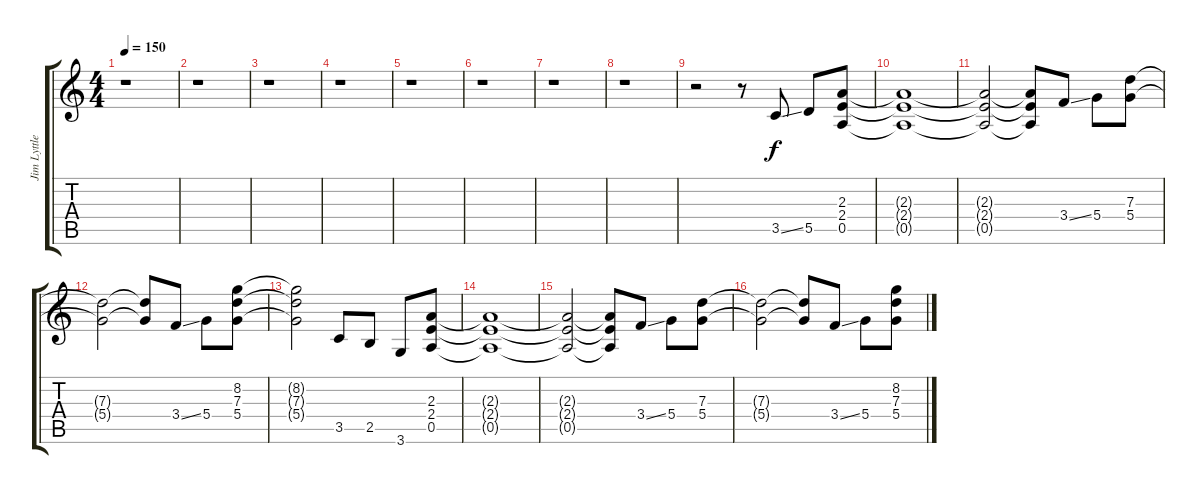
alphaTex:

\track ("Jim Lyttle" "Jim Lyttle") {instrument overdrivenguitar}
\staff {score tabs}
\tuning (E4 B3 G3 D3 A2 E2) {hide}
\ts (4 4)
\tempo 150
\clef g2
\ks c
r.1{dy f instrument overdrivenguitar} |
r.1 |
r.1 |
r.1 |
r.1 |
r.1 |
r.1 |
r.1 |
r.2 r.8 3.5{ss}.8 5.5.8 (2.3 2.4 0.5).8 |
(2.3{t} 2.4{t} 0.5{t}).1 |
(2.3{t} 2.4{t} 0.5{t}).2 (2.3{t} 2.4{t} 0.5{t}).8 3.4{ss}.8 5.4.8 (7.3 5.4).8 |
(7.3{t} 5.4{t}).2 (7.3{t} 5.4{t}).8 3.4{ss}.8 5.4.8 (8.2 7.3 5.4).8 |
(8.2{t} 7.3{t} 5.4{t}).2 3.5.8 2.5.8 3.6.8 (2.3 2.4 0.5).8 |
(2.3{t} 2.4{t} 0.5{t}).1 |
(2.3{t} 2.4{t} 0.5{t}).2 (2.3{t} 2.4{t} 0.5{t}).8 3.4{ss}.8 5.4.8 (7.3 5.4).8 |
(7.3{t} 5.4{t}).2 (7.3{t} 5.4{t}).8 3.4{ss}.8 5.4.8 (8.2 7.3 5.4).8
